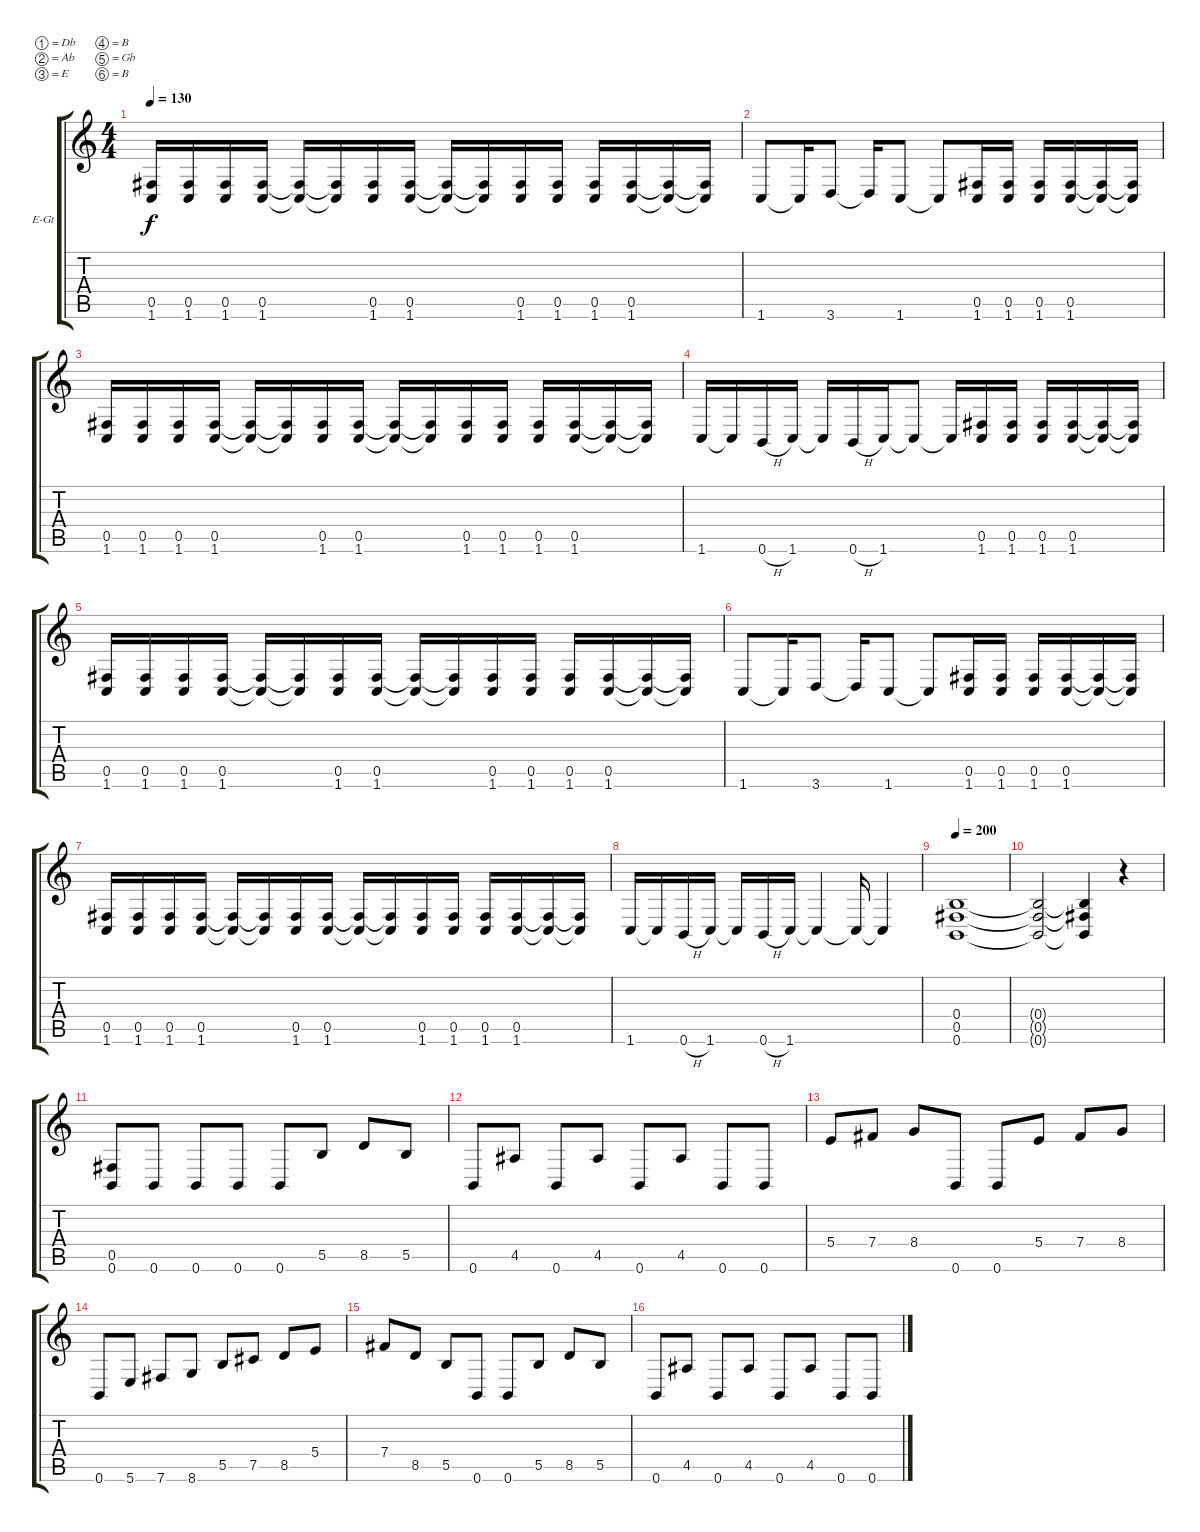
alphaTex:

\defaultSystemsLayout 4
\bracketExtendMode groupsimilarinstruments
\firstSystemTrackNameOrientation horizontal
\otherSystemsTrackNameOrientation horizontal
\track ("Electric Guitar" "E-Gt") {instrument distortionguitar}
\staff {score tabs}
\tuning (Db4 Ab3 E3 B2 Gb2 B1)
\ts (4 4)
\tempo 130
\clef g2
\ks c
(0.5 1.6).16{dy f} (0.5 1.6).16 (0.5 1.6).16 (0.5 1.6).16 (0.5{t} 1.6{t}).16 (0.5{t} 1.6{t}).16 (0.5 1.6).16 (0.5 1.6).16 (0.5{t} 1.6{t}).16 (0.5{t} 1.6{t}).16 (0.5 1.6).16 (0.5 1.6).16 (0.5 1.6).16 (0.5 1.6).16 (0.5{t} 1.6{t}).16 (0.5{t} 1.6{t}).16 |
1.6.8 1.6{t}.16 3.6.8 3.6{t}.16 1.6.8 1.6{t}.8 (1.6 0.5).16 (1.6 0.5).16 (1.6 0.5).16 (1.6 0.5).16 (0.5{t} 1.6{t}).16 (0.5{t} 1.6{t}).16 |
(0.5 1.6).16 (0.5 1.6).16 (0.5 1.6).16 (0.5 1.6).16 (0.5{t} 1.6{t}).16 (0.5{t} 1.6{t}).16 (0.5 1.6).16 (0.5 1.6).16 (0.5{t} 1.6{t}).16 (0.5{t} 1.6{t}).16 (0.5 1.6).16 (0.5 1.6).16 (0.5 1.6).16 (0.5 1.6).16 (0.5{t} 1.6{t}).16 (0.5{t} 1.6{t}).16 |
1.6.16 1.6{t}.16 0.6{h}.16 1.6.16 1.6{t}.16 0.6{h}.16 1.6.16 1.6{t}.8 1.6{t}.16 (1.6 0.5).16 (1.6 0.5).16 (1.6 0.5).16 (1.6 0.5).16 (0.5{t} 1.6{t}).16 (0.5{t} 1.6{t}).16 |
(0.5 1.6).16 (0.5 1.6).16 (0.5 1.6).16 (0.5 1.6).16 (0.5{t} 1.6{t}).16 (0.5{t} 1.6{t}).16 (0.5 1.6).16 (0.5 1.6).16 (0.5{t} 1.6{t}).16 (0.5{t} 1.6{t}).16 (0.5 1.6).16 (0.5 1.6).16 (0.5 1.6).16 (0.5 1.6).16 (0.5{t} 1.6{t}).16 (0.5{t} 1.6{t}).16 |
1.6.8 1.6{t}.16 3.6.8 3.6{t}.16 1.6.8 1.6{t}.8 (1.6 0.5).16 (1.6 0.5).16 (1.6 0.5).16 (1.6 0.5).16 (0.5{t} 1.6{t}).16 (0.5{t} 1.6{t}).16 |
(0.5 1.6).16 (0.5 1.6).16 (0.5 1.6).16 (0.5 1.6).16 (0.5{t} 1.6{t}).16 (0.5{t} 1.6{t}).16 (0.5 1.6).16 (0.5 1.6).16 (0.5{t} 1.6{t}).16 (0.5{t} 1.6{t}).16 (0.5 1.6).16 (0.5 1.6).16 (0.5 1.6).16 (0.5 1.6).16 (0.5{t} 1.6{t}).16 (0.5{t} 1.6{t}).16 |
1.6.16 1.6{t}.16 0.6{h}.16 1.6.16 1.6{t}.16 0.6{h}.16 1.6.16 1.6{t}.4 1.6{t}.16 1.6{t}.4 |
\tempo 200
(0.5 0.6 0.4).1 |
(0.5{t} 0.6{t} 0.4{t}).2 (0.5{t} 0.6{t} 0.4{t}).4 r.4 |
(0.6 0.5).8 0.6.8 0.6.8 0.6.8 0.6.8 5.5.8 8.5.8 5.5.8 |
0.6.8 4.5.8 0.6.8 4.5.8 0.6.8 4.5.8 0.6.8 0.6.8 |
5.4.8 7.4.8 8.4.8 0.6.8 0.6.8 5.4.8 7.4.8 8.4.8 |
0.6.8 5.6.8 7.6.8 8.6.8 5.5.8 7.5.8 8.5.8 5.4.8 |
7.4.8 8.5.8 5.5.8 0.6.8 0.6.8 5.5.8 8.5.8 5.5.8 |
0.6.8 4.5.8 0.6.8 4.5.8 0.6.8 4.5.8 0.6.8 0.6.8
